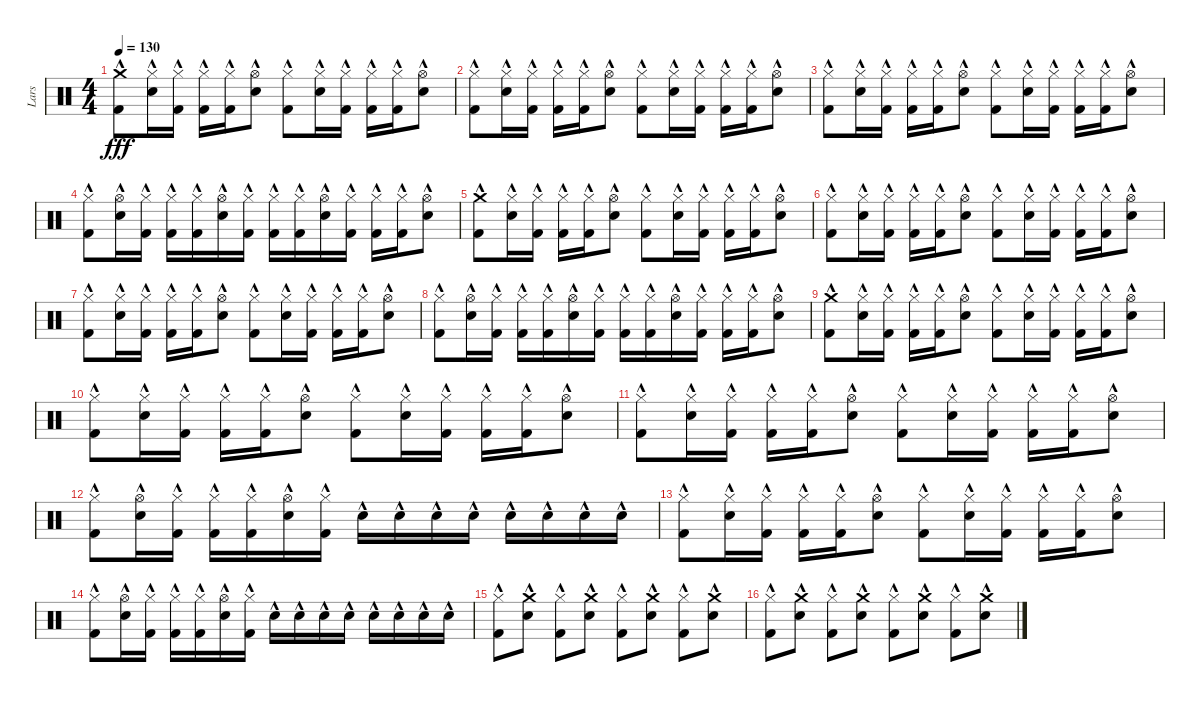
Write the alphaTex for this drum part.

\track ("Lars" "Lars") {instrument percussion}
\staff {score}
\articulation defaults
\ts (4 4)
\tempo 130
\clef neutral
\ks c
("Crash medium (hit)"{hac} "Kick (hit) 2"{hac}).8{dy fff} ("Hi-Hat (closed)"{hac} "Electric Snare (hit)"{hac}).16 ("Hi-Hat (closed)"{hac} "Kick (hit) 2"{hac}).16 ("Hi-Hat (closed)"{hac} "Kick (hit) 2"{hac}).16 ("Hi-Hat (closed)"{hac} "Kick (hit) 2"{hac}).16 ("Hi-Hat (open)"{hac} "Electric Snare (hit)"{hac}).8 ("Hi-Hat (closed)"{hac} "Kick (hit) 2"{hac}).8 ("Hi-Hat (closed)"{hac} "Electric Snare (hit)"{hac}).16 ("Hi-Hat (closed)"{hac} "Kick (hit) 2"{hac}).16 ("Hi-Hat (closed)"{hac} "Kick (hit) 2"{hac}).16 ("Hi-Hat (closed)"{hac} "Kick (hit) 2"{hac}).16 ("Hi-Hat (open)"{hac} "Electric Snare (hit)"{hac}).8 |
("Hi-Hat (closed)"{hac} "Kick (hit) 2"{hac}).8 ("Hi-Hat (closed)"{hac} "Electric Snare (hit)"{hac}).16 ("Hi-Hat (closed)"{hac} "Kick (hit) 2"{hac}).16 ("Hi-Hat (closed)"{hac} "Kick (hit) 2"{hac}).16 ("Hi-Hat (closed)"{hac} "Kick (hit) 2"{hac}).16 ("Hi-Hat (open)"{hac} "Electric Snare (hit)"{hac}).8 ("Hi-Hat (closed)"{hac} "Kick (hit) 2"{hac}).8 ("Hi-Hat (closed)"{hac} "Electric Snare (hit)"{hac}).16 ("Hi-Hat (closed)"{hac} "Kick (hit) 2"{hac}).16 ("Hi-Hat (closed)"{hac} "Kick (hit) 2"{hac}).16 ("Hi-Hat (closed)"{hac} "Kick (hit) 2"{hac}).16 ("Hi-Hat (open)"{hac} "Electric Snare (hit)"{hac}).8 |
("Hi-Hat (closed)"{hac} "Kick (hit) 2"{hac}).8 ("Hi-Hat (closed)"{hac} "Electric Snare (hit)"{hac}).16 ("Hi-Hat (closed)"{hac} "Kick (hit) 2"{hac}).16 ("Hi-Hat (closed)"{hac} "Kick (hit) 2"{hac}).16 ("Hi-Hat (closed)"{hac} "Kick (hit) 2"{hac}).16 ("Hi-Hat (open)"{hac} "Electric Snare (hit)"{hac}).8 ("Hi-Hat (closed)"{hac} "Kick (hit) 2"{hac}).8 ("Hi-Hat (closed)"{hac} "Electric Snare (hit)"{hac}).16 ("Hi-Hat (closed)"{hac} "Kick (hit) 2"{hac}).16 ("Hi-Hat (closed)"{hac} "Kick (hit) 2"{hac}).16 ("Hi-Hat (closed)"{hac} "Kick (hit) 2"{hac}).16 ("Hi-Hat (open)"{hac} "Electric Snare (hit)"{hac}).8 |
("Hi-Hat (closed)"{hac} "Kick (hit) 2"{hac}).8 ("Hi-Hat (open)"{hac} "Electric Snare (hit)"{hac}).16 ("Hi-Hat (closed)"{hac} "Kick (hit) 2"{hac}).16 ("Hi-Hat (closed)"{hac} "Kick (hit) 2"{hac}).16 ("Hi-Hat (closed)"{hac} "Kick (hit) 2"{hac}).16 ("Hi-Hat (open)"{hac} "Electric Snare (hit)"{hac}).16 ("Hi-Hat (closed)"{hac} "Kick (hit) 2"{hac}).16 ("Hi-Hat (closed)"{hac} "Kick (hit) 2"{hac}).16 ("Hi-Hat (closed)"{hac} "Kick (hit) 2"{hac}).16 ("Hi-Hat (open)"{hac} "Electric Snare (hit)"{hac}).16 ("Hi-Hat (closed)"{hac} "Kick (hit) 2"{hac}).16 ("Hi-Hat (closed)"{hac} "Kick (hit) 2"{hac}).16 ("Hi-Hat (closed)"{hac} "Kick (hit) 2"{hac}).16 ("Hi-Hat (open)"{hac} "Electric Snare (hit)"{hac}).8 |
("Crash medium (hit)"{hac} "Kick (hit) 2"{hac}).8 ("Hi-Hat (closed)"{hac} "Electric Snare (hit)"{hac}).16 ("Hi-Hat (closed)"{hac} "Kick (hit) 2"{hac}).16 ("Hi-Hat (closed)"{hac} "Kick (hit) 2"{hac}).16 ("Hi-Hat (closed)"{hac} "Kick (hit) 2"{hac}).16 ("Hi-Hat (open)"{hac} "Electric Snare (hit)"{hac}).8 ("Hi-Hat (closed)"{hac} "Kick (hit) 2"{hac}).8 ("Hi-Hat (closed)"{hac} "Electric Snare (hit)"{hac}).16 ("Hi-Hat (closed)"{hac} "Kick (hit) 2"{hac}).16 ("Hi-Hat (closed)"{hac} "Kick (hit) 2"{hac}).16 ("Hi-Hat (closed)"{hac} "Kick (hit) 2"{hac}).16 ("Hi-Hat (open)"{hac} "Electric Snare (hit)"{hac}).8 |
("Hi-Hat (closed)"{hac} "Kick (hit) 2"{hac}).8 ("Hi-Hat (closed)"{hac} "Electric Snare (hit)"{hac}).16 ("Hi-Hat (closed)"{hac} "Kick (hit) 2"{hac}).16 ("Hi-Hat (closed)"{hac} "Kick (hit) 2"{hac}).16 ("Hi-Hat (closed)"{hac} "Kick (hit) 2"{hac}).16 ("Hi-Hat (open)"{hac} "Electric Snare (hit)"{hac}).8 ("Hi-Hat (closed)"{hac} "Kick (hit) 2"{hac}).8 ("Hi-Hat (closed)"{hac} "Electric Snare (hit)"{hac}).16 ("Hi-Hat (closed)"{hac} "Kick (hit) 2"{hac}).16 ("Hi-Hat (closed)"{hac} "Kick (hit) 2"{hac}).16 ("Hi-Hat (closed)"{hac} "Kick (hit) 2"{hac}).16 ("Hi-Hat (open)"{hac} "Electric Snare (hit)"{hac}).8 |
("Hi-Hat (closed)"{hac} "Kick (hit) 2"{hac}).8 ("Hi-Hat (closed)"{hac} "Electric Snare (hit)"{hac}).16 ("Hi-Hat (closed)"{hac} "Kick (hit) 2"{hac}).16 ("Hi-Hat (closed)"{hac} "Kick (hit) 2"{hac}).16 ("Hi-Hat (closed)"{hac} "Kick (hit) 2"{hac}).16 ("Hi-Hat (open)"{hac} "Electric Snare (hit)"{hac}).8 ("Hi-Hat (closed)"{hac} "Kick (hit) 2"{hac}).8 ("Hi-Hat (closed)"{hac} "Electric Snare (hit)"{hac}).16 ("Hi-Hat (closed)"{hac} "Kick (hit) 2"{hac}).16 ("Hi-Hat (closed)"{hac} "Kick (hit) 2"{hac}).16 ("Hi-Hat (closed)"{hac} "Kick (hit) 2"{hac}).16 ("Hi-Hat (open)"{hac} "Electric Snare (hit)"{hac}).8 |
("Hi-Hat (closed)"{hac} "Kick (hit) 2"{hac}).8 ("Hi-Hat (open)"{hac} "Electric Snare (hit)"{hac}).16 ("Hi-Hat (closed)"{hac} "Kick (hit) 2"{hac}).16 ("Hi-Hat (closed)"{hac} "Kick (hit) 2"{hac}).16 ("Hi-Hat (closed)"{hac} "Kick (hit) 2"{hac}).16 ("Hi-Hat (open)"{hac} "Electric Snare (hit)"{hac}).16 ("Hi-Hat (closed)"{hac} "Kick (hit) 2"{hac}).16 ("Hi-Hat (closed)"{hac} "Kick (hit) 2"{hac}).16 ("Hi-Hat (closed)"{hac} "Kick (hit) 2"{hac}).16 ("Hi-Hat (open)"{hac} "Electric Snare (hit)"{hac}).16 ("Hi-Hat (closed)"{hac} "Kick (hit) 2"{hac}).16 ("Hi-Hat (closed)"{hac} "Kick (hit) 2"{hac}).16 ("Hi-Hat (closed)"{hac} "Kick (hit) 2"{hac}).16 ("Hi-Hat (open)"{hac} "Electric Snare (hit)"{hac}).8 |
("Crash medium (hit)"{hac} "Kick (hit) 2"{hac}).8 ("Hi-Hat (closed)"{hac} "Electric Snare (hit)"{hac}).16 ("Hi-Hat (closed)"{hac} "Kick (hit) 2"{hac}).16 ("Hi-Hat (closed)"{hac} "Kick (hit) 2"{hac}).16 ("Hi-Hat (closed)"{hac} "Kick (hit) 2"{hac}).16 ("Hi-Hat (open)"{hac} "Electric Snare (hit)"{hac}).8 ("Hi-Hat (closed)"{hac} "Kick (hit) 2"{hac}).8 ("Hi-Hat (closed)"{hac} "Electric Snare (hit)"{hac}).16 ("Hi-Hat (closed)"{hac} "Kick (hit) 2"{hac}).16 ("Hi-Hat (closed)"{hac} "Kick (hit) 2"{hac}).16 ("Hi-Hat (closed)"{hac} "Kick (hit) 2"{hac}).16 ("Hi-Hat (open)"{hac} "Electric Snare (hit)"{hac}).8 |
("Hi-Hat (closed)"{hac} "Kick (hit) 2"{hac}).8 ("Hi-Hat (closed)"{hac} "Electric Snare (hit)"{hac}).16 ("Hi-Hat (closed)"{hac} "Kick (hit) 2"{hac}).16 ("Hi-Hat (closed)"{hac} "Kick (hit) 2"{hac}).16 ("Hi-Hat (closed)"{hac} "Kick (hit) 2"{hac}).16 ("Hi-Hat (open)"{hac} "Electric Snare (hit)"{hac}).8 ("Hi-Hat (closed)"{hac} "Kick (hit) 2"{hac}).8 ("Hi-Hat (closed)"{hac} "Electric Snare (hit)"{hac}).16 ("Hi-Hat (closed)"{hac} "Kick (hit) 2"{hac}).16 ("Hi-Hat (closed)"{hac} "Kick (hit) 2"{hac}).16 ("Hi-Hat (closed)"{hac} "Kick (hit) 2"{hac}).16 ("Hi-Hat (open)"{hac} "Electric Snare (hit)"{hac}).8 |
("Hi-Hat (closed)"{hac} "Kick (hit) 2"{hac}).8 ("Hi-Hat (closed)"{hac} "Electric Snare (hit)"{hac}).16 ("Hi-Hat (closed)"{hac} "Kick (hit) 2"{hac}).16 ("Hi-Hat (closed)"{hac} "Kick (hit) 2"{hac}).16 ("Hi-Hat (closed)"{hac} "Kick (hit) 2"{hac}).16 ("Hi-Hat (open)"{hac} "Electric Snare (hit)"{hac}).8 ("Hi-Hat (closed)"{hac} "Kick (hit) 2"{hac}).8 ("Hi-Hat (closed)"{hac} "Electric Snare (hit)"{hac}).16 ("Hi-Hat (closed)"{hac} "Kick (hit) 2"{hac}).16 ("Hi-Hat (closed)"{hac} "Kick (hit) 2"{hac}).16 ("Hi-Hat (closed)"{hac} "Kick (hit) 2"{hac}).16 ("Hi-Hat (open)"{hac} "Electric Snare (hit)"{hac}).8 |
("Hi-Hat (closed)"{hac} "Kick (hit) 2"{hac}).8 ("Hi-Hat (open)"{hac} "Electric Snare (hit)"{hac}).16 ("Hi-Hat (closed)"{hac} "Kick (hit) 2"{hac}).16 ("Hi-Hat (closed)"{hac} "Kick (hit) 2"{hac}).16 ("Hi-Hat (closed)"{hac} "Kick (hit) 2"{hac}).16 ("Hi-Hat (open)"{hac} "Electric Snare (hit)"{hac}).16 ("Hi-Hat (closed)"{hac} "Kick (hit) 2"{hac}).16 "Electric Snare (hit)"{hac}.16 "Electric Snare (hit)"{hac}.16 "Electric Snare (hit)"{hac}.16 "Electric Snare (hit)"{hac}.16 "Electric Snare (hit)"{hac}.16 "Electric Snare (hit)"{hac}.16 "Electric Snare (hit)"{hac}.16 "Electric Snare (hit)"{hac}.16 |
("Hi-Hat (closed)"{hac} "Kick (hit) 2"{hac}).8 ("Hi-Hat (closed)"{hac} "Electric Snare (hit)"{hac}).16 ("Hi-Hat (closed)"{hac} "Kick (hit) 2"{hac}).16 ("Hi-Hat (closed)"{hac} "Kick (hit) 2"{hac}).16 ("Hi-Hat (closed)"{hac} "Kick (hit) 2"{hac}).16 ("Hi-Hat (open)"{hac} "Electric Snare (hit)"{hac}).8 ("Hi-Hat (closed)"{hac} "Kick (hit) 2"{hac}).8 ("Hi-Hat (closed)"{hac} "Electric Snare (hit)"{hac}).16 ("Hi-Hat (closed)"{hac} "Kick (hit) 2"{hac}).16 ("Hi-Hat (closed)"{hac} "Kick (hit) 2"{hac}).16 ("Hi-Hat (closed)"{hac} "Kick (hit) 2"{hac}).16 ("Hi-Hat (open)"{hac} "Electric Snare (hit)"{hac}).8 |
("Hi-Hat (closed)"{hac} "Kick (hit) 2"{hac}).8 ("Hi-Hat (open)"{hac} "Electric Snare (hit)"{hac}).16 ("Hi-Hat (closed)"{hac} "Kick (hit) 2"{hac}).16 ("Hi-Hat (closed)"{hac} "Kick (hit) 2"{hac}).16 ("Hi-Hat (closed)"{hac} "Kick (hit) 2"{hac}).16 ("Hi-Hat (open)"{hac} "Electric Snare (hit)"{hac}).16 ("Hi-Hat (closed)"{hac} "Kick (hit) 2"{hac}).16 "Electric Snare (hit)"{hac}.16 "Electric Snare (hit)"{hac}.16 "Electric Snare (hit)"{hac}.16 "Electric Snare (hit)"{hac}.16 "Electric Snare (hit)"{hac}.16 "Electric Snare (hit)"{hac}.16 "Electric Snare (hit)"{hac}.16 "Electric Snare (hit)"{hac}.16 |
("Hi-Hat (closed)"{hac} "Kick (hit) 2"{hac}).8 ("Crash medium (hit)"{hac} "Electric Snare (hit)"{hac}).8 ("Hi-Hat (closed)"{hac} "Kick (hit) 2"{hac}).8 ("Crash medium (hit)"{hac} "Electric Snare (hit)"{hac}).8 ("Hi-Hat (closed)"{hac} "Kick (hit) 2"{hac}).8 ("Crash medium (hit)"{hac} "Electric Snare (hit)"{hac}).8 ("Hi-Hat (closed)"{hac} "Kick (hit) 2"{hac}).8 ("Crash medium (hit)"{hac} "Electric Snare (hit)"{hac}).8 |
("Hi-Hat (closed)"{hac} "Kick (hit) 2"{hac}).8 ("Crash medium (hit)"{hac} "Electric Snare (hit)"{hac}).8 ("Hi-Hat (closed)"{hac} "Kick (hit) 2"{hac}).8 ("Crash medium (hit)"{hac} "Electric Snare (hit)"{hac}).8 ("Hi-Hat (closed)"{hac} "Kick (hit) 2"{hac}).8 ("Crash medium (hit)"{hac} "Electric Snare (hit)"{hac}).8 ("Hi-Hat (closed)"{hac} "Kick (hit) 2"{hac}).8 ("Crash medium (hit)"{hac} "Electric Snare (hit)"{hac}).8
